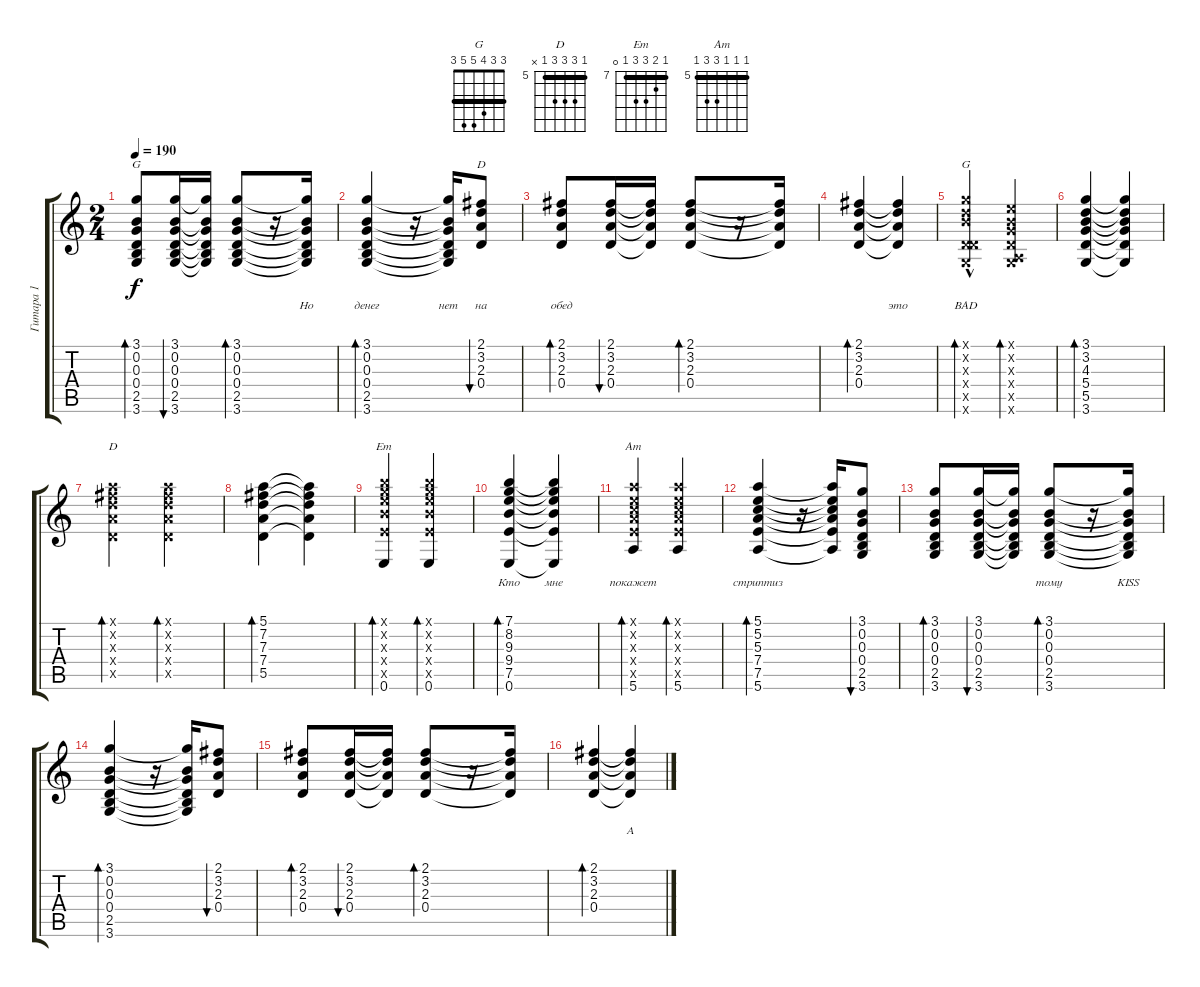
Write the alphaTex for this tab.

\track ("Гитара 1" "Гитара 1") {instrument overdrivenguitar}
\staff {score tabs}
\tuning (E4 B3 G3 D3 A2 E2) {hide}
\chord ("G" 3 0 0 0 2 3)
\chord ("D" 2 3 2 0 x x) {barre 2}
\chord ("G" 3 3 4 5 5 3) {barre 3}
\chord ("D" 5 7 7 7 5 x) {firstfret 5 barre 5}
\chord ("Em" 7 8 9 9 7 0) {firstfret 7 barre 7}
\chord ("Am" 5 5 5 7 7 5) {firstfret 5 barre 5}
\ts (2 4)
\tempo 190
\clef g2
\ks c
(3.1 0.2 0.3 0.4 2.5 3.6).8{bd 60 ch "G" lyrics (0 "") lyrics (1 "") lyrics (2 "") lyrics (3 "") lyrics (4 "") dy f} (3.1 0.2 0.3 0.4 2.5 3.6).16{bu 60 lyrics (0 "") lyrics (1 "") lyrics (2 "") lyrics (3 "") lyrics (4 "")} (3.1{t} 0.2{t} 0.3{t} 0.4{t} 2.5{t} 3.6{t}).16{lyrics (0 "") lyrics (1 "") lyrics (2 "") lyrics (3 "") lyrics (4 "")} (3.1 0.2 0.3 0.4 2.5 3.6).8{bd 60 lyrics (0 "") lyrics (1 "") lyrics (2 "") lyrics (3 "") lyrics (4 "")} r.16 (3.1{t} 0.2{t} 0.3{t} 0.4{t} 2.5{t} 3.6{t}).16{lyrics (0 "Но") lyrics (1 "") lyrics (2 "") lyrics (3 "") lyrics (4 "")} |
(3.1 0.2 0.3 0.4 2.5 3.6).4{bd 60 lyrics (0 "денег") lyrics (1 "") lyrics (2 "") lyrics (3 "") lyrics (4 "")} r.16 (3.1{t} 0.2{t} 0.3{t} 0.4{t} 2.5{t} 3.6{t}).16{lyrics (0 "нет") lyrics (1 "") lyrics (2 "") lyrics (3 "") lyrics (4 "")} (2.1 3.2 2.3 0.4).8{bu 60 ch "D" lyrics (0 "на") lyrics (1 "") lyrics (2 "") lyrics (3 "") lyrics (4 "")} |
(2.1 3.2 2.3 0.4).8{bd 60 lyrics (0 "обед") lyrics (1 "") lyrics (2 "") lyrics (3 "") lyrics (4 "")} (2.1 3.2 2.3 0.4).16{bu 60 lyrics (0 "") lyrics (1 "") lyrics (2 "") lyrics (3 "") lyrics (4 "")} (2.1{t} 3.2{t} 2.3{t} 0.4{t}).16{lyrics (0 "") lyrics (1 "") lyrics (2 "") lyrics (3 "") lyrics (4 "")} (2.1 3.2 2.3 0.4).8{bd 60 lyrics (0 "") lyrics (1 "") lyrics (2 "") lyrics (3 "") lyrics (4 "")} r.16 (2.1{t} 3.2{t} 2.3{t} 0.4{t}).16{lyrics (0 "") lyrics (1 "") lyrics (2 "") lyrics (3 "") lyrics (4 "")} |
(2.1 3.2 2.3 0.4).4{bd 60 lyrics (0 "") lyrics (1 "") lyrics (2 "") lyrics (3 "") lyrics (4 "")} (2.1{t} 3.2{t} 2.3{t} 0.4{t}).4{lyrics (0 "это") lyrics (1 "") lyrics (2 "") lyrics (3 "") lyrics (4 "")} |
(3.1{x} 3.2{x} 4.3{hac x} 0.4{x} 5.5{x} 3.6{x}).4{bd 60 ch "G" lyrics (0 "BAD") lyrics (1 "") lyrics (2 "") lyrics (3 "") lyrics (4 "")} (0.1{x} 0.2{x} 0.3{x} 0.4{x} 0.5{x} 3.6{x}).4{bd 60 lyrics (0 "") lyrics (1 "") lyrics (2 "") lyrics (3 "") lyrics (4 "")} |
(3.1 3.2 4.3 5.4 5.5 3.6).4{bd 60 lyrics (0 "") lyrics (1 "") lyrics (2 "") lyrics (3 "") lyrics (4 "")} (3.1{t} 3.2{t} 4.3{t} 5.4{t} 5.5{t} 3.6{t}).4{lyrics (0 "") lyrics (1 "") lyrics (2 "") lyrics (3 "") lyrics (4 "")} |
(5.1{x} 7.2{x} 7.3{x} 7.4{x} 5.5{x}).4{bd 60 ch "D" lyrics (0 "") lyrics (1 "") lyrics (2 "") lyrics (3 "") lyrics (4 "")} (5.1{x} 7.2{x} 7.3{x} 7.4{x} 5.5{x}).4{bd 60 lyrics (0 "") lyrics (1 "") lyrics (2 "") lyrics (3 "") lyrics (4 "")} |
(5.1 7.2 7.3 7.4 5.5).4{bd 60 lyrics (0 "") lyrics (1 "") lyrics (2 "") lyrics (3 "") lyrics (4 "")} (5.1{t} 7.2{t} 7.3{t} 7.4{t} 5.5{t}).4{lyrics (0 "") lyrics (1 "") lyrics (2 "") lyrics (3 "") lyrics (4 "")} |
(7.1{x} 8.2{x} 9.3{x} 9.4{x} 7.5{x} 0.6).4{bd 60 ch "Em" lyrics (0 "") lyrics (1 "") lyrics (2 "") lyrics (3 "") lyrics (4 "")} (7.1{x} 8.2{x} 9.3{x} 9.4{x} 7.5{x} 0.6).4{bd 60 lyrics (0 "") lyrics (1 "") lyrics (2 "") lyrics (3 "") lyrics (4 "")} |
(7.1 8.2 9.3 9.4 7.5 0.6).4{bd 60 lyrics (0 "Кто") lyrics (1 "") lyrics (2 "") lyrics (3 "") lyrics (4 "")} (7.1{t} 8.2{t} 9.3{t} 9.4{t} 7.5{t} 0.6{t}).4{lyrics (0 "мне") lyrics (1 "") lyrics (2 "") lyrics (3 "") lyrics (4 "")} |
(5.1{x} 5.2{x} 5.3{x} 7.4{x} 7.5{x} 5.6).4{bd 60 ch "Am" lyrics (0 "покажет") lyrics (1 "") lyrics (2 "") lyrics (3 "") lyrics (4 "")} (5.1{x} 5.2{x} 5.3{x} 7.4{x} 7.5{x} 5.6).4{bd 60 lyrics (0 "") lyrics (1 "") lyrics (2 "") lyrics (3 "") lyrics (4 "")} |
(5.1 5.2 5.3 7.4 7.5 5.6).4{bd 60 lyrics (0 "стриптиз") lyrics (1 "") lyrics (2 "") lyrics (3 "") lyrics (4 "")} r.16 (5.1{t} 5.2{t} 5.3{t} 7.4{t} 7.5{t} 5.6{t}).16{lyrics (0 "") lyrics (1 "") lyrics (2 "") lyrics (3 "") lyrics (4 "")} (3.1 0.2 0.3 0.4 2.5 3.6).8{bu 60 lyrics (0 "") lyrics (1 "") lyrics (2 "") lyrics (3 "") lyrics (4 "")} |
(3.1 0.2 0.3 0.4 2.5 3.6).8{bd 60 lyrics (0 "") lyrics (1 "") lyrics (2 "") lyrics (3 "") lyrics (4 "")} (3.1 0.2 0.3 0.4 2.5 3.6).16{bu 60 lyrics (0 "") lyrics (1 "") lyrics (2 "") lyrics (3 "") lyrics (4 "")} (3.1{t} 0.2{t} 0.3{t} 0.4{t} 2.5{t} 3.6{t}).16{lyrics (0 "") lyrics (1 "") lyrics (2 "") lyrics (3 "") lyrics (4 "")} (3.1 0.2 0.3 0.4 2.5 3.6).8{bd 60 lyrics (0 "тому") lyrics (1 "") lyrics (2 "") lyrics (3 "") lyrics (4 "")} r.16 (3.1{t} 0.2{t} 0.3{t} 0.4{t} 2.5{t} 3.6{t}).16{lyrics (0 "KISS") lyrics (1 "") lyrics (2 "") lyrics (3 "") lyrics (4 "")} |
(3.1 0.2 0.3 0.4 2.5 3.6).4{bd 60 lyrics (0 "") lyrics (1 "") lyrics (2 "") lyrics (3 "") lyrics (4 "")} r.16 (3.1{t} 0.2{t} 0.3{t} 0.4{t} 2.5{t} 3.6{t}).16{lyrics (0 "") lyrics (1 "") lyrics (2 "") lyrics (3 "") lyrics (4 "")} (2.1 3.2 2.3 0.4).8{bu 60 lyrics (0 "") lyrics (1 "") lyrics (2 "") lyrics (3 "") lyrics (4 "")} |
(2.1 3.2 2.3 0.4).8{bd 60 lyrics (0 "") lyrics (1 "") lyrics (2 "") lyrics (3 "") lyrics (4 "")} (2.1 3.2 2.3 0.4).16{bu 60 lyrics (0 "") lyrics (1 "") lyrics (2 "") lyrics (3 "") lyrics (4 "")} (2.1{t} 3.2{t} 2.3{t} 0.4{t}).16{lyrics (0 "") lyrics (1 "") lyrics (2 "") lyrics (3 "") lyrics (4 "")} (2.1 3.2 2.3 0.4).8{bd 60 lyrics (0 "") lyrics (1 "") lyrics (2 "") lyrics (3 "") lyrics (4 "")} r.16 (2.1{t} 3.2{t} 2.3{t} 0.4{t}).16{lyrics (0 "") lyrics (1 "") lyrics (2 "") lyrics (3 "") lyrics (4 "")} |
(2.1 3.2 2.3 0.4).4{bd 60 lyrics (0 "") lyrics (1 "") lyrics (2 "") lyrics (3 "") lyrics (4 "")} (2.1{t} 3.2{t} 2.3{t} 0.4{t}).4{lyrics (0 "А") lyrics (1 "") lyrics (2 "") lyrics (3 "") lyrics (4 "")}
